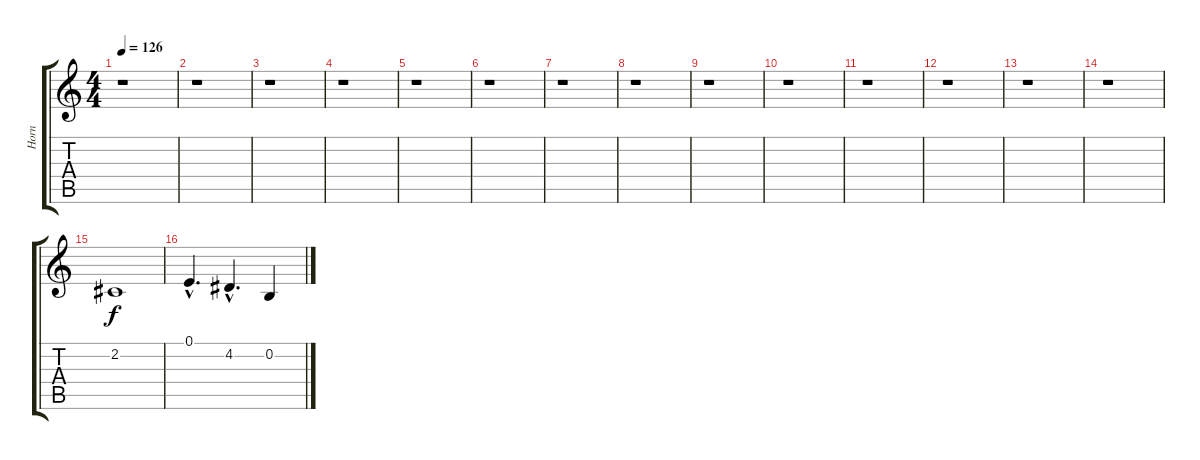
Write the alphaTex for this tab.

\track ("Horn" "Horn") {instrument englishhorn}
\staff {score tabs}
\tuning (E4 B3 G3 D3 A2 E2) {hide}
\ts (4 4)
\tempo 126
\clef g2
\ks c
r.1{dy f} |
r.1 |
r.1 |
r.1 |
r.1 |
r.1 |
r.1 |
r.1 |
r.1 |
r.1 |
r.1 |
r.1 |
r.1 |
r.1 |
2.2.1 |
0.1{hac}.4{d} 4.2{hac}.4{d} 0.2.4
